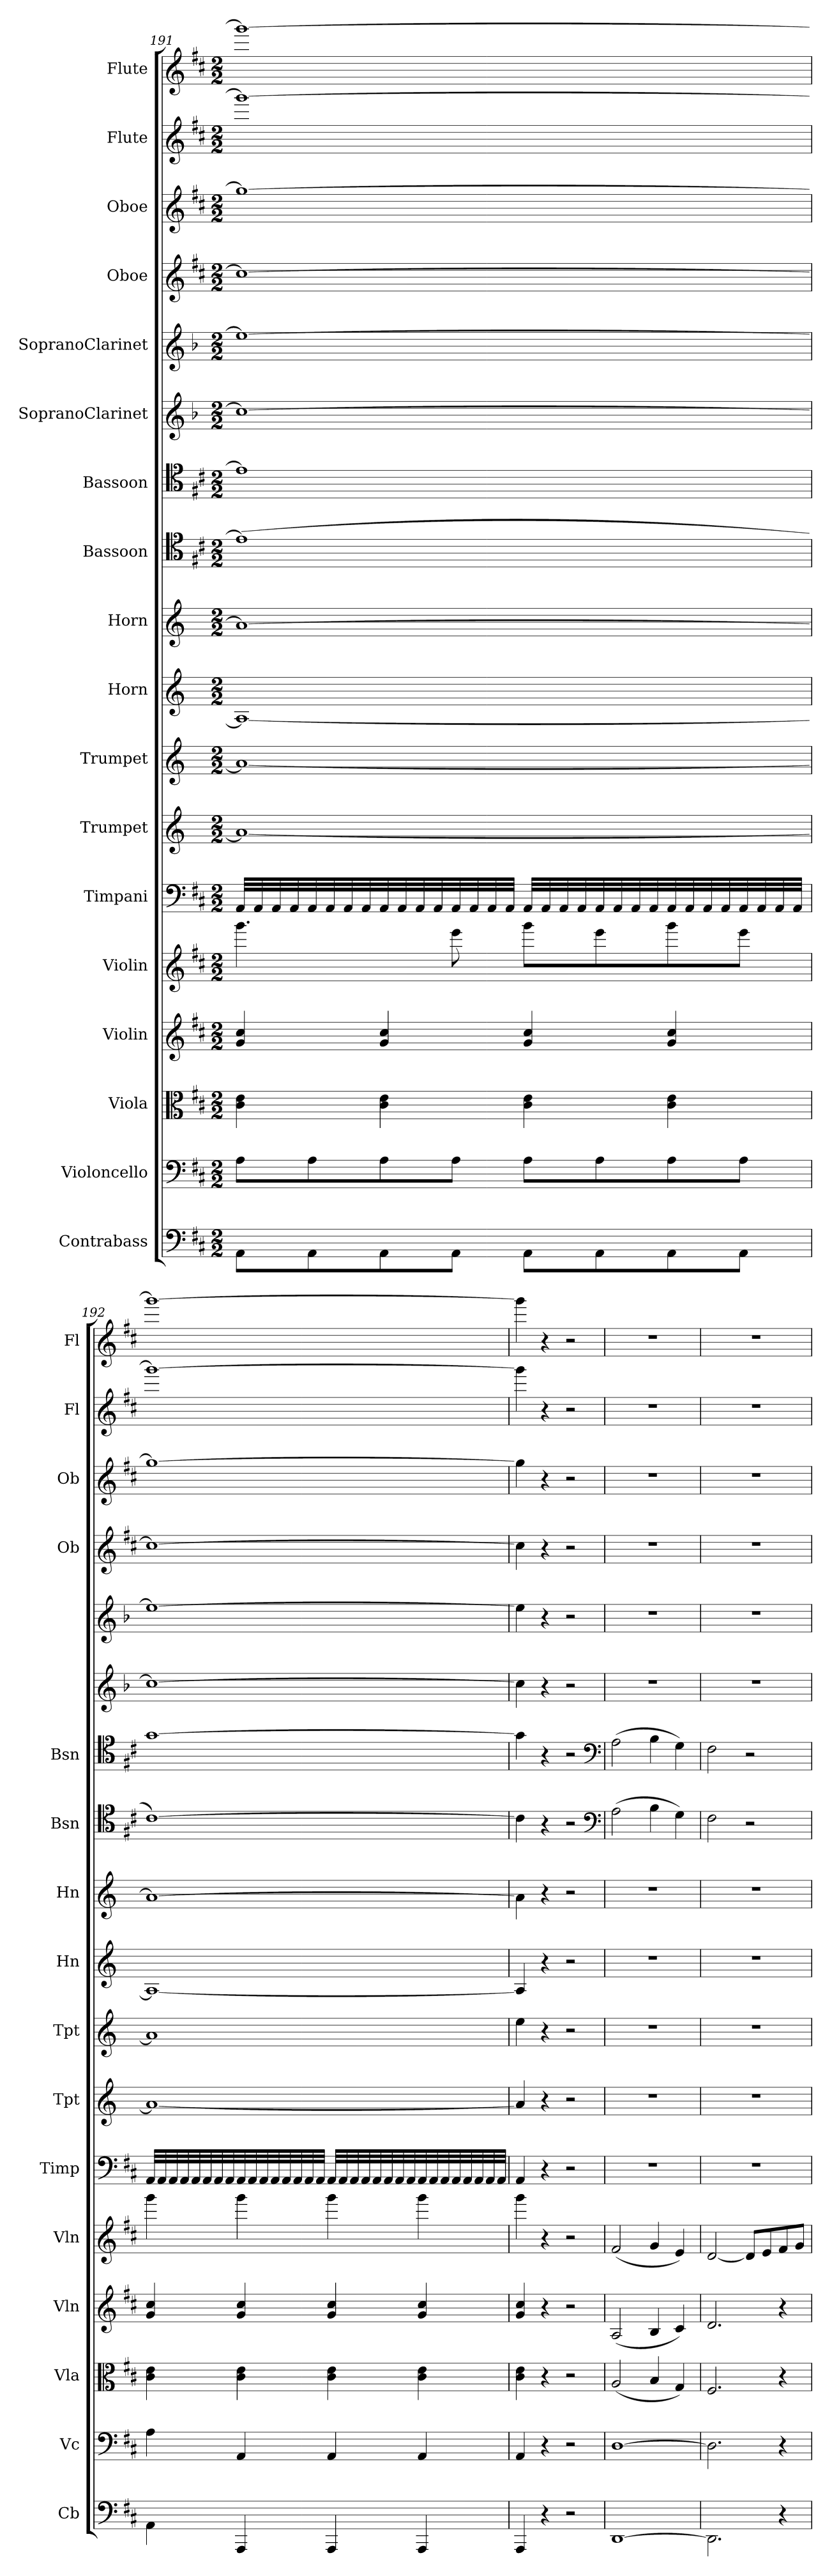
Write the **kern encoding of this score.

**kern	**kern	**kern	**kern	**kern	**kern	**kern	**kern	**kern	**kern	**kern	**kern	**kern	**kern	**kern	**kern	**kern	**kern
*part18	*part17	*part16	*part15	*part14	*part13	*part12	*part11	*part10	*part9	*part8	*part7	*part6	*part5	*part4	*part3	*part2	*part1
*staff18	*staff17	*staff16	*staff15	*staff14	*staff13	*staff12	*staff11	*staff10	*staff9	*staff8	*staff7	*staff6	*staff5	*staff4	*staff3	*staff2	*staff1
*I"Contrabass	*I"Violoncello	*I"Viola	*I"Violin	*I"Violin	*I"Timpani	*I"Trumpet	*I"Trumpet	*I"Horn	*I"Horn	*I"Bassoon	*I"Bassoon	*I"SopranoClarinet	*I"SopranoClarinet	*I"Oboe	*I"Oboe	*I"Flute	*I"Flute
*I'Cb	*I'Vc	*I'Vla	*I'Vln	*I'Vln	*I'Timp	*I'Tpt	*I'Tpt	*I'Hn	*I'Hn	*I'Bsn	*I'Bsn	*	*	*I'Ob	*I'Ob	*I'Fl	*I'Fl
*clefF4	*clefF4	*clefC3	*clefG2	*clefG2	*clefF4	*clefG2	*clefG2	*clefG2	*clefG2	*clefC4	*clefC4	*clefG2	*clefG2	*clefG2	*clefG2	*clefG2	*clefG2
*k[f#c#]	*k[f#c#]	*k[f#c#]	*k[f#c#]	*k[f#c#]	*k[f#c#]	*k[]	*k[]	*k[]	*k[]	*k[f#c#]	*k[f#c#]	*k[b-]	*k[b-]	*k[f#c#]	*k[f#c#]	*k[f#c#]	*k[f#c#]
*M2/2	*M2/2	*M2/2	*M2/2	*M2/2	*M2/2	*M2/2	*M2/2	*M2/2	*M2/2	*M2/2	*M2/2	*M2/2	*M2/2	*M2/2	*M2/2	*M2/2	*M2/2
=191	=191	=191	=191	=191	=191	=191	=191	=191	=191	=191	=191	=191	=191	=191	=191	=191	=191
8AA\L	8A\L	4c#\ 4e\	4g/ 4cc#/	4.ggg\	32AA/LLL	1a/_	1a/_	1A/_	1a\_	(1e\]	1e\]	1cc#\_	1ee\_	1cc#\_	1gg\_	1ggg\_	1ggg\_
.	.	.	.	.	32AA/	.	.	.	.	.	.	.	.	.	.	.	.
.	.	.	.	.	32AA/	.	.	.	.	.	.	.	.	.	.	.	.
.	.	.	.	.	32AA/	.	.	.	.	.	.	.	.	.	.	.	.
8AA\	8A\	.	.	.	32AA/	.	.	.	.	.	.	.	.	.	.	.	.
.	.	.	.	.	32AA/	.	.	.	.	.	.	.	.	.	.	.	.
.	.	.	.	.	32AA/	.	.	.	.	.	.	.	.	.	.	.	.
.	.	.	.	.	32AA/	.	.	.	.	.	.	.	.	.	.	.	.
8AA\	8A\	4c#\ 4e\	4g/ 4cc#/	.	32AA/	.	.	.	.	.	.	.	.	.	.	.	.
.	.	.	.	.	32AA/	.	.	.	.	.	.	.	.	.	.	.	.
.	.	.	.	.	32AA/	.	.	.	.	.	.	.	.	.	.	.	.
.	.	.	.	.	32AA/	.	.	.	.	.	.	.	.	.	.	.	.
8AA\J	8A\J	.	.	8eee\	32AA/	.	.	.	.	.	.	.	.	.	.	.	.
.	.	.	.	.	32AA/	.	.	.	.	.	.	.	.	.	.	.	.
.	.	.	.	.	32AA/	.	.	.	.	.	.	.	.	.	.	.	.
.	.	.	.	.	32AA/JJJ	.	.	.	.	.	.	.	.	.	.	.	.
8AA\L	8A\L	4c#\ 4e\	4g/ 4cc#/	8ggg\L	32AA/LLL	.	.	.	.	.	.	.	.	.	.	.	.
.	.	.	.	.	32AA/	.	.	.	.	.	.	.	.	.	.	.	.
.	.	.	.	.	32AA/	.	.	.	.	.	.	.	.	.	.	.	.
.	.	.	.	.	32AA/	.	.	.	.	.	.	.	.	.	.	.	.
8AA\	8A\	.	.	8eee\	32AA/	.	.	.	.	.	.	.	.	.	.	.	.
.	.	.	.	.	32AA/	.	.	.	.	.	.	.	.	.	.	.	.
.	.	.	.	.	32AA/	.	.	.	.	.	.	.	.	.	.	.	.
.	.	.	.	.	32AA/	.	.	.	.	.	.	.	.	.	.	.	.
8AA\	8A\	4c#\ 4e\	4g/ 4cc#/	8ggg\	32AA/	.	.	.	.	.	.	.	.	.	.	.	.
.	.	.	.	.	32AA/	.	.	.	.	.	.	.	.	.	.	.	.
.	.	.	.	.	32AA/	.	.	.	.	.	.	.	.	.	.	.	.
.	.	.	.	.	32AA/	.	.	.	.	.	.	.	.	.	.	.	.
8AA\J	8A\J	.	.	8eee\J	32AA/	.	.	.	.	.	.	.	.	.	.	.	.
.	.	.	.	.	32AA/	.	.	.	.	.	.	.	.	.	.	.	.
.	.	.	.	.	32AA/	.	.	.	.	.	.	.	.	.	.	.	.
.	.	.	.	.	32AA/JJJ	.	.	.	.	.	.	.	.	.	.	.	.
=192	=192	=192	=192	=192	=192	=192	=192	=192	=192	=192	=192	=192	=192	=192	=192	=192	=192
4AA\	4A\	4c#\ 4e\	4g/ 4cc#/	4ggg\	32AA/LLL	1a/_	1a/]	1A/_	1a\_	[1c#\)	[1g\	1cc#\_	1ee\_	1cc#\_	1gg\_	1ggg\_	1ggg\_
.	.	.	.	.	32AA/	.	.	.	.	.	.	.	.	.	.	.	.
.	.	.	.	.	32AA/	.	.	.	.	.	.	.	.	.	.	.	.
.	.	.	.	.	32AA/	.	.	.	.	.	.	.	.	.	.	.	.
.	.	.	.	.	32AA/	.	.	.	.	.	.	.	.	.	.	.	.
.	.	.	.	.	32AA/	.	.	.	.	.	.	.	.	.	.	.	.
.	.	.	.	.	32AA/	.	.	.	.	.	.	.	.	.	.	.	.
.	.	.	.	.	32AA/	.	.	.	.	.	.	.	.	.	.	.	.
4AAA/	4AA/	4c#\ 4e\	4g/ 4cc#/	4ggg\	32AA/	.	.	.	.	.	.	.	.	.	.	.	.
.	.	.	.	.	32AA/	.	.	.	.	.	.	.	.	.	.	.	.
.	.	.	.	.	32AA/	.	.	.	.	.	.	.	.	.	.	.	.
.	.	.	.	.	32AA/	.	.	.	.	.	.	.	.	.	.	.	.
.	.	.	.	.	32AA/	.	.	.	.	.	.	.	.	.	.	.	.
.	.	.	.	.	32AA/	.	.	.	.	.	.	.	.	.	.	.	.
.	.	.	.	.	32AA/	.	.	.	.	.	.	.	.	.	.	.	.
.	.	.	.	.	32AA/JJJ	.	.	.	.	.	.	.	.	.	.	.	.
4AAA/	4AA/	4c#\ 4e\	4g/ 4cc#/	4ggg\	32AA/LLL	.	.	.	.	.	.	.	.	.	.	.	.
.	.	.	.	.	32AA/	.	.	.	.	.	.	.	.	.	.	.	.
.	.	.	.	.	32AA/	.	.	.	.	.	.	.	.	.	.	.	.
.	.	.	.	.	32AA/	.	.	.	.	.	.	.	.	.	.	.	.
.	.	.	.	.	32AA/	.	.	.	.	.	.	.	.	.	.	.	.
.	.	.	.	.	32AA/	.	.	.	.	.	.	.	.	.	.	.	.
.	.	.	.	.	32AA/	.	.	.	.	.	.	.	.	.	.	.	.
.	.	.	.	.	32AA/	.	.	.	.	.	.	.	.	.	.	.	.
4AAA/	4AA/	4c#\ 4e\	4g/ 4cc#/	4ggg\	32AA/	.	.	.	.	.	.	.	.	.	.	.	.
.	.	.	.	.	32AA/	.	.	.	.	.	.	.	.	.	.	.	.
.	.	.	.	.	32AA/	.	.	.	.	.	.	.	.	.	.	.	.
.	.	.	.	.	32AA/	.	.	.	.	.	.	.	.	.	.	.	.
.	.	.	.	.	32AA/	.	.	.	.	.	.	.	.	.	.	.	.
.	.	.	.	.	32AA/	.	.	.	.	.	.	.	.	.	.	.	.
.	.	.	.	.	32AA/	.	.	.	.	.	.	.	.	.	.	.	.
.	.	.	.	.	32AA/JJJ	.	.	.	.	.	.	.	.	.	.	.	.
=193	=193	=193	=193	=193	=193	=193	=193	=193	=193	=193	=193	=193	=193	=193	=193	=193	=193
4AAA/	4AA/	4c#\ 4e\	4g/ 4cc#/	4ggg\	4AA/	4a/]	4ee\	4A/]	4a\]	4c#\]	4g\]	4cc#\]	4ee\]	4cc#\]	4gg\]	4ggg\]	4ggg\]
4r	4r	4r	4r	4r	4r	4r	4r	4r	4r	4r	4r	4r	4r	4r	4r	4r	4r
2r	2r	2r	2r	2r	2r	2r	2r	2r	2r	2r	2r	2r	2r	2r	2r	2r	2r
*	*	*	*	*	*	*	*	*	*	*clefF4	*clefF4	*	*	*	*	*	*
=194	=194	=194	=194	=194	=194	=194	=194	=194	=194	=194	=194	=194	=194	=194	=194	=194	=194
[1DD\	[1D\	(2A/	(2A/	(2f#/	1r	1r	1r	1r	1r	(2A\	(2A\	1r	1r	1r	1r	1r	1r
.	.	4B/	4B/	4g/	.	.	.	.	.	4B\	4B\	.	.	.	.	.	.
.	.	4G/)	4c#/)	4e/)	.	.	.	.	.	4G\)	4G\)	.	.	.	.	.	.
=195	=195	=195	=195	=195	=195	=195	=195	=195	=195	=195	=195	=195	=195	=195	=195	=195	=195
2.DD\]	2.D\]	2.F#/	2.d/	[2d/	1r	1r	1r	1r	1r	2F#\	2F#\	1r	1r	1r	1r	1r	1r
.	.	.	.	8d/L]	.	.	.	.	.	2r	2r	.	.	.	.	.	.
.	.	.	.	8e/	.	.	.	.	.	.	.	.	.	.	.	.	.
4r	4r	4r	4r	8f#/	.	.	.	.	.	.	.	.	.	.	.	.	.
.	.	.	.	8g/J	.	.	.	.	.	.	.	.	.	.	.	.	.
=	=	=	=	=	=	=	=	=	=	=	=	=	=	=	=	=	=
*-	*-	*-	*-	*-	*-	*-	*-	*-	*-	*-	*-	*-	*-	*-	*-	*-	*-
